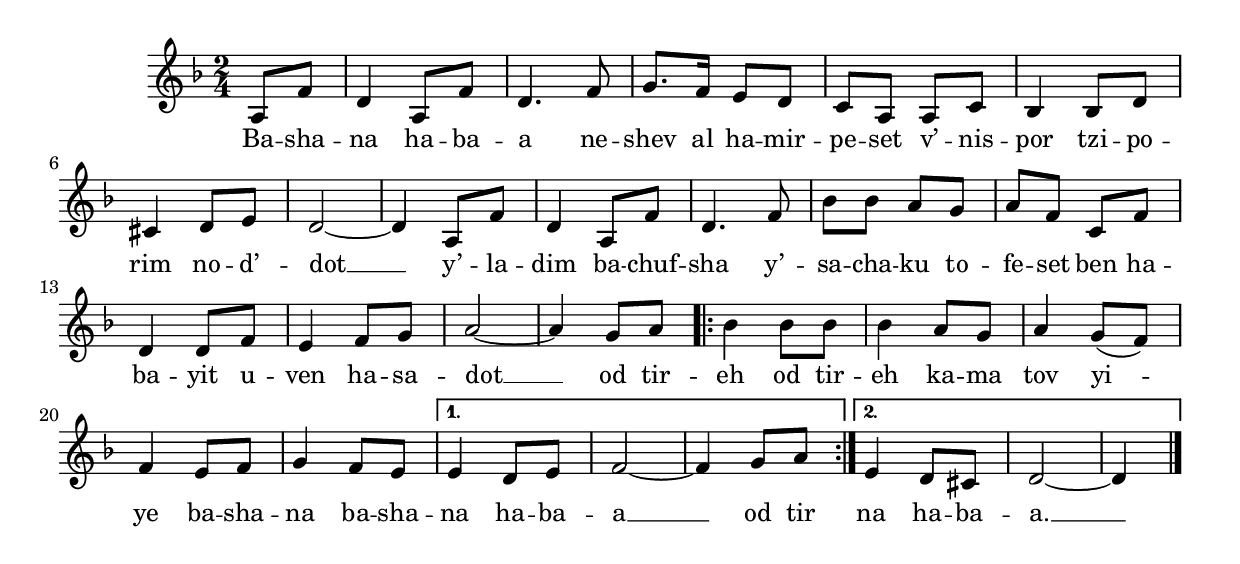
\version "2.13.54"

\include "defs.ly"

\transpose c a,
<<
  \relative c' {
    \key f \minor
    \time 2/4
    \partial 4 c8 as'
    | f4 c8 as'
    | f4. as8
    | bes8. as16 g8 f
    | es8 c c es
    | des4 des8 f
    | e4 f8 g
    | f2~
    | f4 c8 as'
    | f4 c8 as'
    | f4. as8
    | des8 des c bes
    | c as es as
    | f4 f8 as
    | g4 as8 bes
    | c2~ c4 bes8 c
    \repeat volta 2 {
      des4 des8 des
      | des4 c8 bes
      | c4 bes8( as)
      | as4 g8 as
      | bes4 as8 g
    }
    \alternative {
      { g4 f8 g as2~ as4 bes8 c }
      { g4 f8 e f2~ f4 \bar "|." }
    }
  }
  \addlyrics {
    Ba -- sha -- na ha -- ba -- a ne -- shev al ha -- mir -- pe -- set
    v’ -- nis -- por tzi -- po -- rim no -- d’ -- dot __
    y’ -- la -- dim ba -- chuf -- sha y’ -- sa -- cha -- ku
    to -- fe -- set ben ha -- ba -- yit u -- ven ha -- sa -- dot __
    od tir -- eh od tir -- eh ka -- ma tov yi -- ye ba -- sha -- na ba -- sha -- na ha -- ba -- a __
    od tir
    na ha -- ba -- a. __
  }
>>
